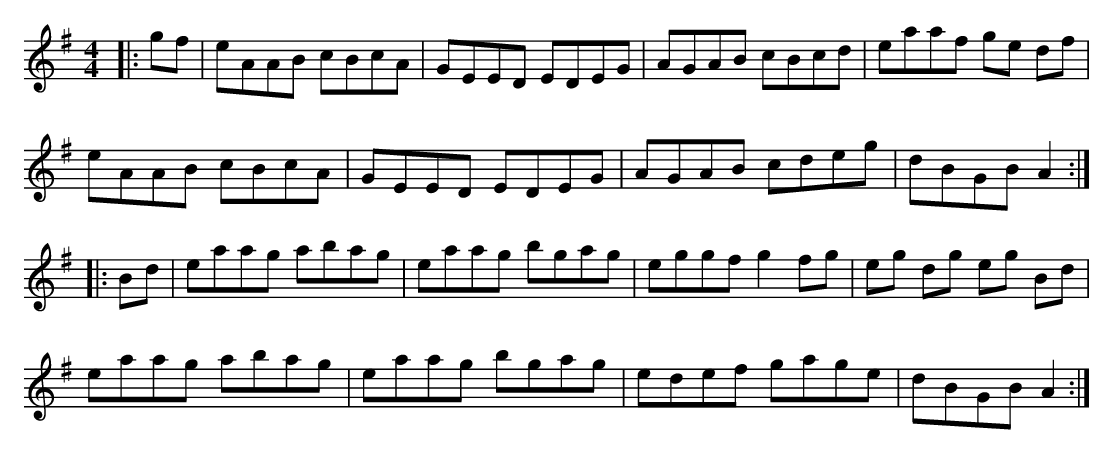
X:1
M:4/4
K:Ador
|:gf|eAAB cBcA|GEED EDEG|AGAB cBcd|eaaf ge df|
eAAB cBcA|GEED EDEG|AGAB cdeg|dBGB A2:|
|:Bd|eaag abag|eaag bgag|eggf g2fg|eg dg eg Bd|
eaag abag|eaag bgag|edef gage|dBGB A2:|
